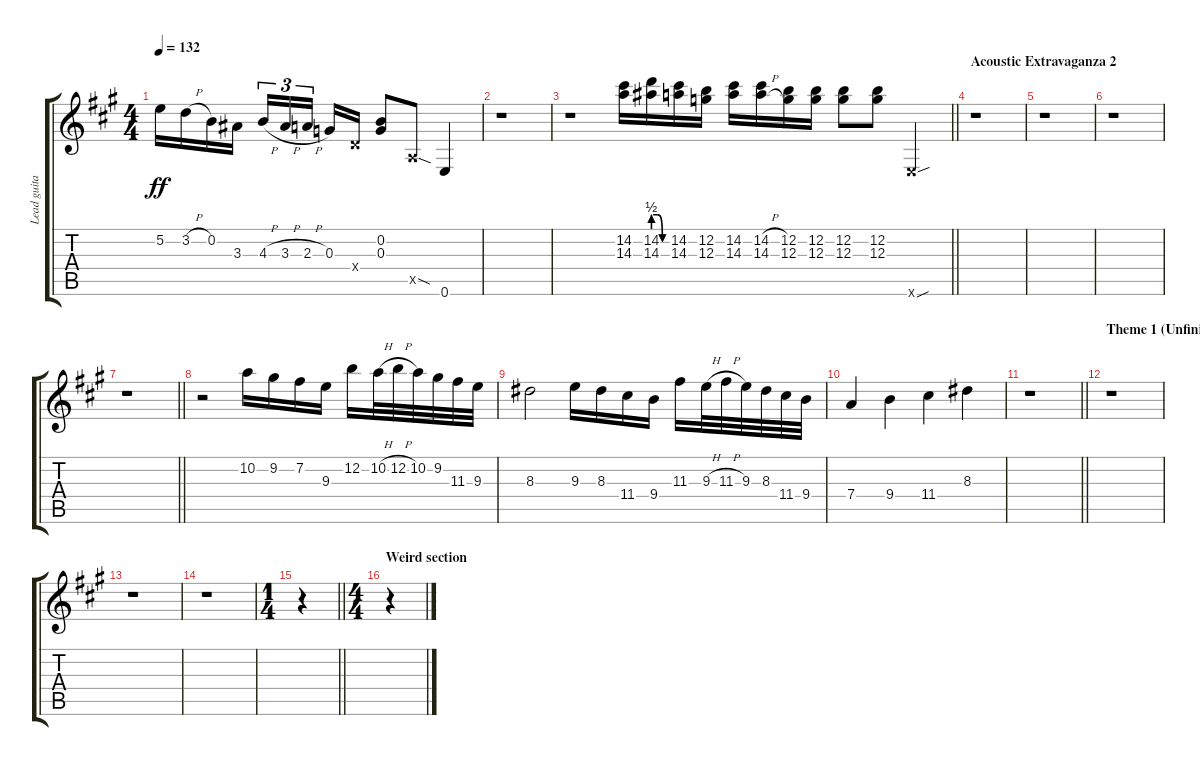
\track ("Lead guitar (left channel)" "Lead guita") {instrument distortionguitar}
\staff {score tabs}
\tuning (E4 B3 G3 D3 A2 E2) {hide}
\ts (4 4)
\tempo 132
\clef g2
\ks a
5.2.16{dy ff} 3.2{h}.16 0.2.16 3.3.16 4.3{h}.16{tu (3 2)} 3.3{h}.16{tu (3 2)} 2.3{h}.16{tu (3 2) beam splitsecondary} 0.3.16 0.4{x}.16 (0.2 0.3).8 0.5{sod x}.8 0.6.4 |
r.1 |
\barLineRight lightlight
r.1 (14.2 14.3).16 (14.2{be (custom 0 2 20 2 40 0 60 0)} 14.3{be (custom 0 2 20 2 40 0 60 0)}).16 (14.2 14.3).16 (12.2 12.3).16 (14.2 14.3).16 (14.2{h} 14.3{h}).16 (12.2 12.3).16 (12.2 12.3).16 (12.2 12.3).8 (12.2 12.3).8 0.6{sou x}.4 |
\section ("" "Acoustic Extravaganza 2")
r.1 |
r.1 |
r.1 |
\barLineRight lightlight
r.1 |
r.2 10.2.16 9.2.16 7.2.16 9.3.16 12.2.16 10.2{h}.32 12.2{h}.32 10.2.32 9.2.32 11.3.32 9.3.32 |
8.3.2 9.3.16 8.3.16 11.4.16 9.4.16 11.3.16 9.3{h}.32 11.3{h}.32 9.3.32 8.3.32 11.4.32 9.4.32 |
7.4.4 9.4.4 11.4.4 8.3.4 |
\barLineRight lightlight
r.1 |
\section ("" "Theme 1 (Unfinished)")
r.1 |
r.1 |
r.1 |
\ts (1 4)
\barLineRight lightlight
r.4 |
\ts (4 4)
\section ("" "Weird section")
r.4
